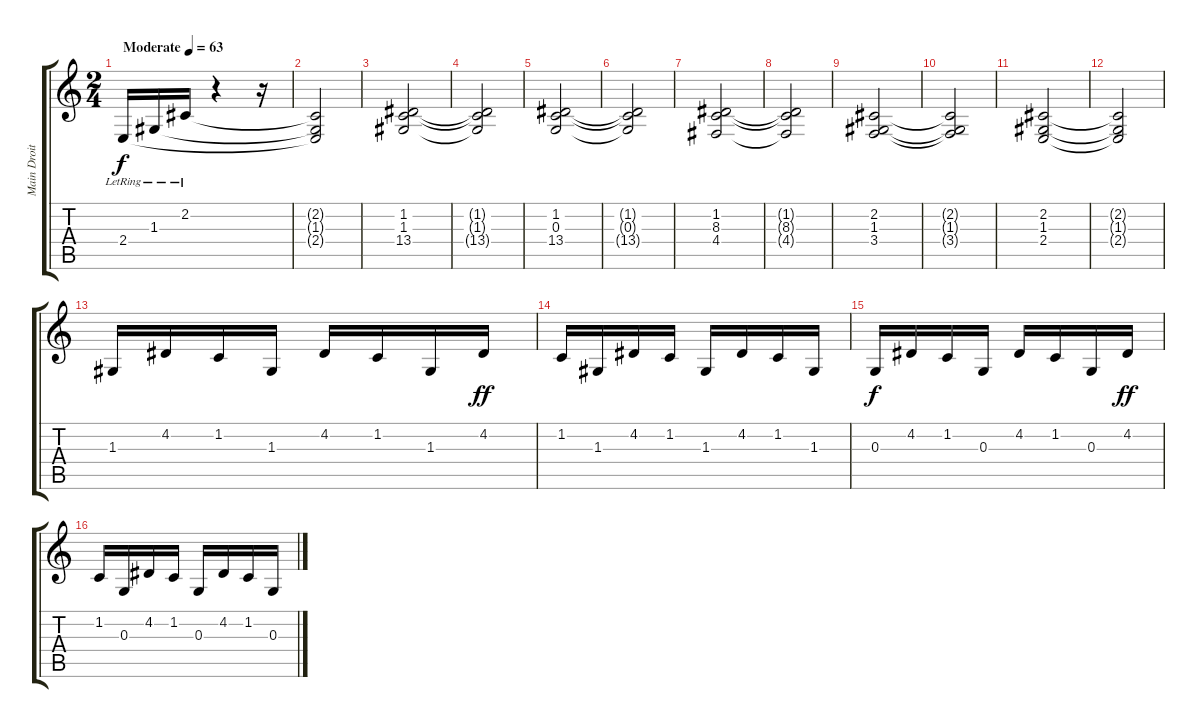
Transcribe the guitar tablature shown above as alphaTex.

\track ("Main Droite" "Main Droit") {instrument electricgrandpiano}
\staff {score tabs}
\tuning (E4 B3 G3 D3 A2 E2) {hide}
\ts (2 4)
\tempo (63 "Moderate")
\clef g2
\ks c
2.4{lr}.16{dy f instrument electricgrandpiano} 1.3{lr}.16 2.2{lr}.16 r.4 r.16 |
(2.2{t} 1.3{t} 2.4{t}).2 |
(1.2 1.3 13.4).2 |
(1.2{t} 1.3{t} 13.4{t}).2 |
(1.2 0.3 13.4).2 |
(1.2{t} 0.3{t} 13.4{t}).2 |
(1.2 8.3 4.4).2 |
(1.2{t} 8.3{t} 4.4{t}).2 |
(2.2 1.3 3.4).2 |
(2.2{t} 1.3{t} 3.4{t}).2 |
(2.2 1.3 2.4).2 |
(2.2{t} 1.3{t} 2.4{t}).2 |
1.3.16 4.2.16 1.2.16 1.3.16 4.2.16 1.2.16 1.3.16 4.2.16{dy ff} |
1.2.16 1.3.16 4.2.16 1.2.16 1.3.16 4.2.16 1.2.16 1.3.16 |
0.3.16{dy f} 4.2.16 1.2.16 0.3.16 4.2.16 1.2.16 0.3.16 4.2.16{dy ff} |
1.2.16 0.3.16 4.2.16 1.2.16 0.3.16 4.2.16 1.2.16 0.3.16
